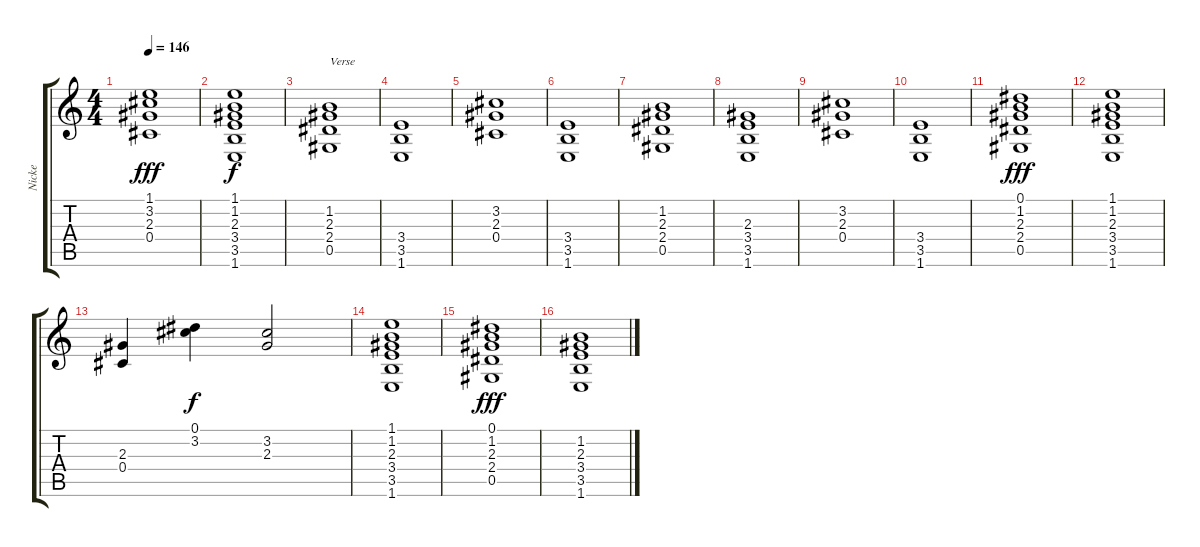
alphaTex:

\track ("Nicke" "Nicke") {instrument distortionguitar}
\staff {score tabs}
\tuning (Eb4 Bb3 Gb3 Db3 Ab2 Eb2) {hide}
\ts (4 4)
\tempo 146
\clef g2
\ks c
(1.1 3.2 2.3 0.4).1{dy fff} |
(1.1 1.2 2.3 3.4 3.5 1.6).1{dy f} |
(1.2 2.3 2.4 0.5).1{txt "Verse"} |
(3.4 3.5 1.6).1 |
(3.2 2.3 0.4).1 |
(3.4 3.5 1.6).1 |
(1.2 2.3 2.4 0.5).1 |
(2.3 3.4 3.5 1.6).1 |
(3.2 2.3 0.4).1 |
(3.4 3.5 1.6).1 |
(0.1 1.2 2.3 2.4 0.5).1{dy fff} |
(1.1 1.2 2.3 3.4 3.5 1.6).1 |
(2.3 0.4).4 (0.1 3.2).4{dy f} (3.2 2.3).2 |
(1.1 1.2 2.3 3.4 3.5 1.6).1 |
(0.1 1.2 2.3 2.4 0.5).1{dy fff} |
(1.2 2.3 3.4 3.5 1.6).1
